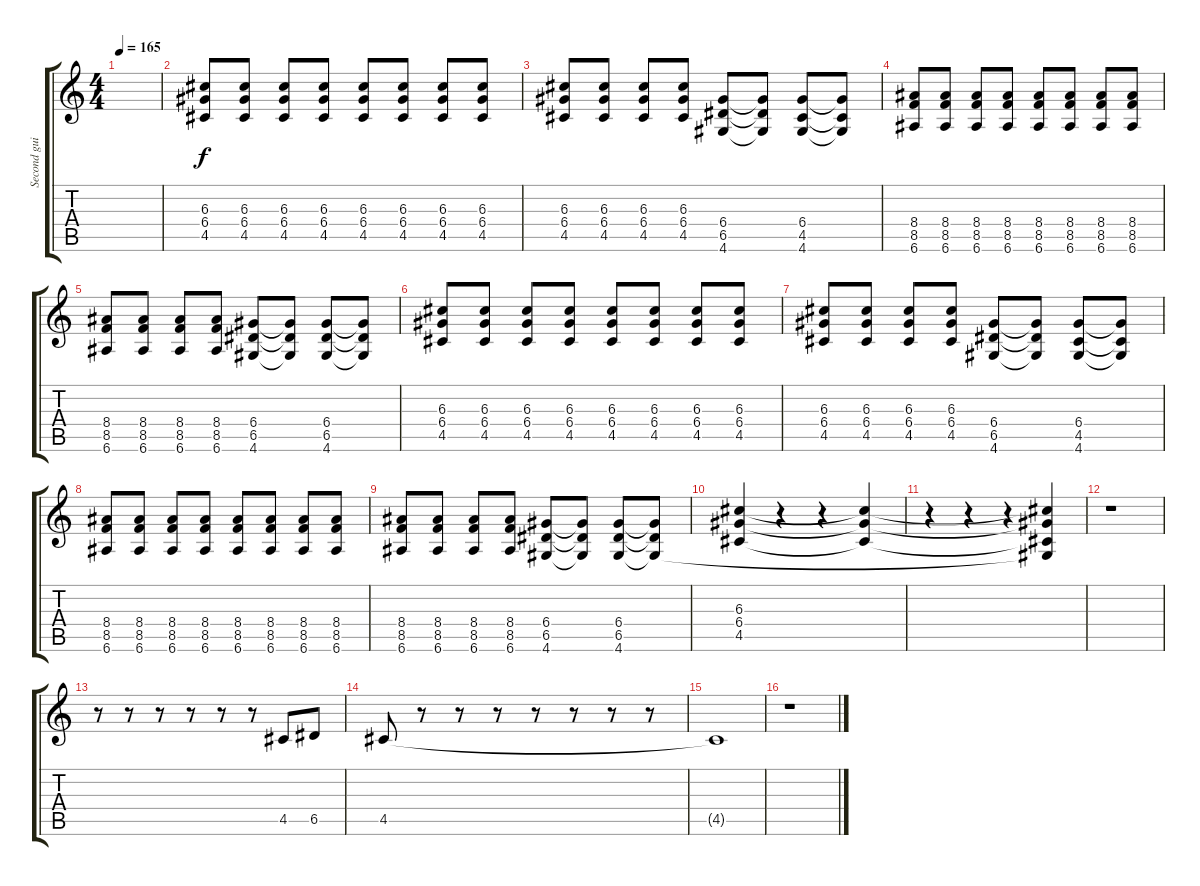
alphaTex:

\track ("Second guitar" "Second gui") {instrument distortionguitar}
\staff {score tabs}
\tuning (E4 B3 G3 D3 A2 E2) {hide}
\ts (4 4)
\tempo 165
\clef g2
\ks c
|
(6.3 6.4 4.5).8 (6.3 6.4 4.5).8 (6.3 6.4 4.5).8 (6.3 6.4 4.5).8 (6.3 6.4 4.5).8 (6.3 6.4 4.5).8 (6.3 6.4 4.5).8 (6.3 6.4 4.5).8 |
(6.3 6.4 4.5).8 (6.3 6.4 4.5).8 (6.3 6.4 4.5).8 (6.3 6.4 4.5).8 (6.4 6.5 4.6).8 (6.4{t} 6.5{t} 4.6{t}).8 (6.4 4.5 4.6).8 (6.4{t} 4.5{t} 4.6{t}).8 |
(8.4 8.5 6.6).8 (8.4 8.5 6.6).8 (8.4 8.5 6.6).8 (8.4 8.5 6.6).8 (8.4 8.5 6.6).8 (8.4 8.5 6.6).8 (8.4 8.5 6.6).8 (8.4 8.5 6.6).8 |
(8.4 8.5 6.6).8 (8.4 8.5 6.6).8 (8.4 8.5 6.6).8 (8.4 8.5 6.6).8 (6.4 6.5 4.6).8 (6.4{t} 6.5{t} 4.6{t}).8 (6.4 6.5 4.6).8 (6.4{t} 6.5{t} 4.6{t}).8 |
(6.3 6.4 4.5).8 (6.3 6.4 4.5).8 (6.3 6.4 4.5).8 (6.3 6.4 4.5).8 (6.3 6.4 4.5).8 (6.3 6.4 4.5).8 (6.3 6.4 4.5).8 (6.3 6.4 4.5).8 |
(6.3 6.4 4.5).8 (6.3 6.4 4.5).8 (6.3 6.4 4.5).8 (6.3 6.4 4.5).8 (6.4 6.5 4.6).8 (6.4{t} 6.5{t} 4.6{t}).8 (6.4 4.5 4.6).8 (6.4{t} 4.5{t} 4.6{t}).8 |
(8.4 8.5 6.6).8 (8.4 8.5 6.6).8 (8.4 8.5 6.6).8 (8.4 8.5 6.6).8 (8.4 8.5 6.6).8 (8.4 8.5 6.6).8 (8.4 8.5 6.6).8 (8.4 8.5 6.6).8 |
(8.4 8.5 6.6).8 (8.4 8.5 6.6).8 (8.4 8.5 6.6).8 (8.4 8.5 6.6).8 (6.4 6.5 4.6).8 (6.4{t} 6.5{t} 4.6{t}).8 (6.4 6.5 4.6).8 (6.4{t} 6.5{t} 4.6{t}).8 |
(6.3 6.4 4.5).4{volume 11} r.4{volume 9} r.4{volume 7} (6.3{t} 6.4{t} 4.5{t}).4{volume 5} |
r.4{volume 3} r.4{volume 0} r.4 (6.3{t} 6.4{t} 4.5{t} 4.6{t}).4 |
r.1 |
r.8{volume 13} r.8 r.8 r.8 r.8 r.8 4.5.8 6.5.8 |
4.5.8 r.8 r.8 r.8 r.8 r.8 r.8 r.8 |
4.5{t}.1 |
r.1
